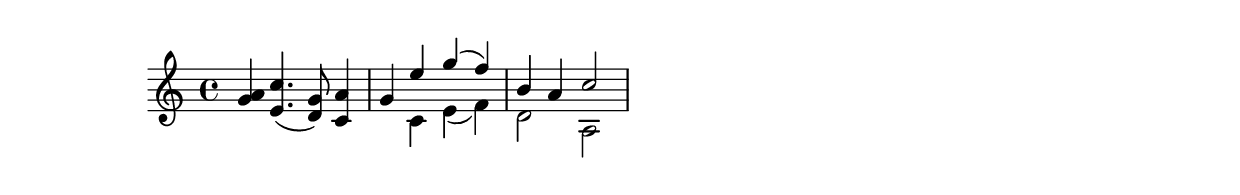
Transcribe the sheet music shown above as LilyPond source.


\version "2.3.2"

\header { texidoc = "

You can combine two parts on the same staff using the part
combiner. For vocal scores (hymns), there is no need to add solo/a2
texts, so they should be switched off.

" }

\score{
	\context Staff <<
		\time 4/4
		\partcombine 
			\notes\relative c'' {
				a4 c4.(g8) a4 |
				g4 e' g(f) | 
				b, a c2
			}
			\notes\relative c'' {
				g4 e4.(d8) c4 |
				g'4 c, e(f) |
				d2 a
			}
	>>
	\paper{
		linewidth=140.\mm
		\context {
			\Voice
			soloADue = ##f
		}
	}
}


